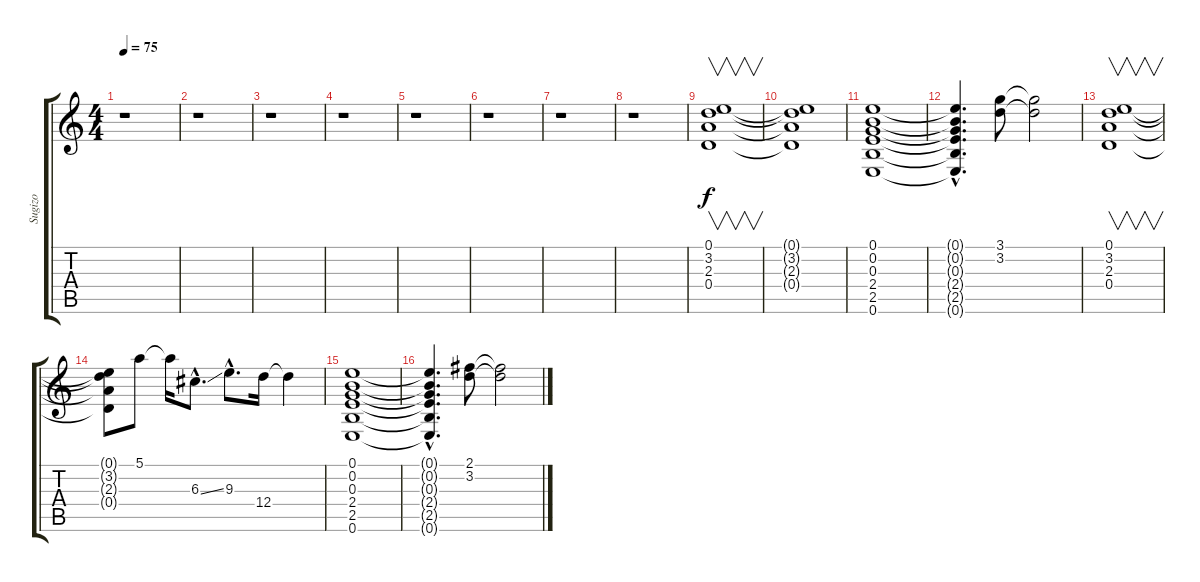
\track ("Sugizo" "Sugizo") {instrument electricguitarclean}
\staff {score tabs}
\tuning (E4 B3 G3 D3 A2 E2) {hide}
\ts (4 4)
\tempo 75
\clef g2
\ks c
r.1{dy f instrument electricguitarclean} |
r.1 |
r.1 |
r.1 |
r.1 |
r.1 |
r.1 |
r.1 |
(0.1 3.2 2.3 0.4).1{v} |
(0.1{t} 3.2{t} 2.3{t} 0.4{t}).1 |
(0.1 0.2 0.3 2.4 2.5 0.6).1 |
(0.1{hac t} 0.2{hac t} 0.3{hac t} 2.4{hac t} 2.5{hac t} 0.6{hac t}).4{d} (3.1 3.2).8 (3.1{t} 3.2{t}).2 |
(0.1 3.2 2.3 0.4).1{v} |
(0.1{t} 3.2{t} 2.3{t} 0.4{t}).8 5.1.8 5.1{t}.16 6.3{ss hac}.8{d} 9.3{hac}.8{d} 12.4.16 12.4{t}.4 |
(0.1 0.2 0.3 2.4 2.5 0.6).1 |
(0.1{hac t} 0.2{hac t} 0.3{hac t} 2.4{hac t} 2.5{hac t} 0.6{hac t}).4{d} (2.1 3.2).8 (2.1{t} 3.2{t}).2
